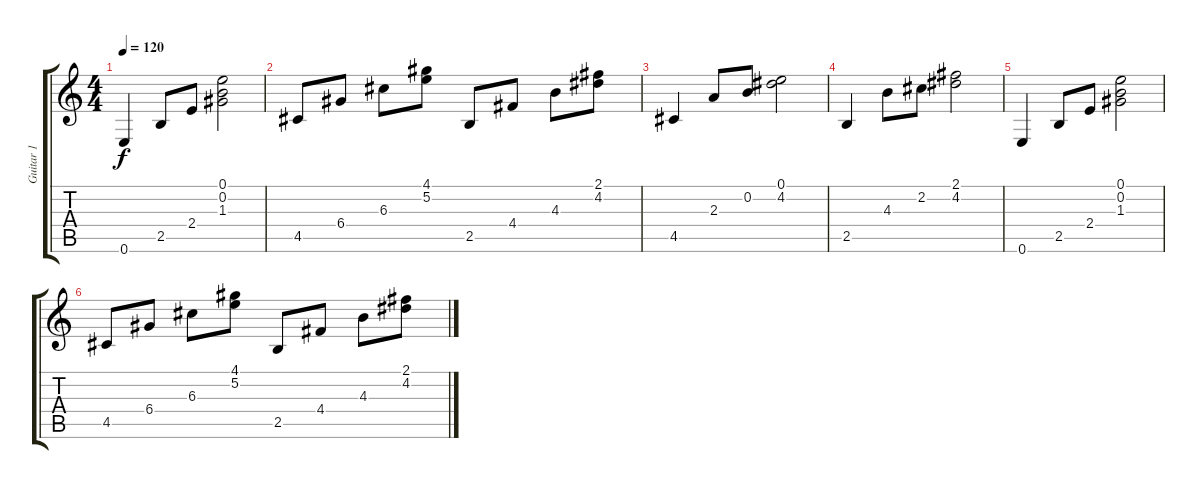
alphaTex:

\track ("Guitar 1" "Guitar 1") {instrument electricguitarclean}
\staff {score tabs}
\tuning (E4 B3 G3 D3 A2 E2) {hide}
\ts (4 4)
\tempo 120
\clef g2
\ks c
0.6.4{dy f} 2.5.8 2.4.8 (0.1 0.2 1.3).2 |
4.5.8 6.4.8 6.3.8 (4.1 5.2).8 2.5.8 4.4.8 4.3.8 (2.1 4.2).8 |
4.5.4 2.3.8 0.2.8 (0.1 4.2).2 |
2.5.4 4.3.8 2.2.8 (2.1 4.2).2 |
0.6.4 2.5.8 2.4.8 (0.1 0.2 1.3).2 |
4.5.8 6.4.8 6.3.8 (4.1 5.2).8 2.5.8 4.4.8 4.3.8 (2.1 4.2).8
